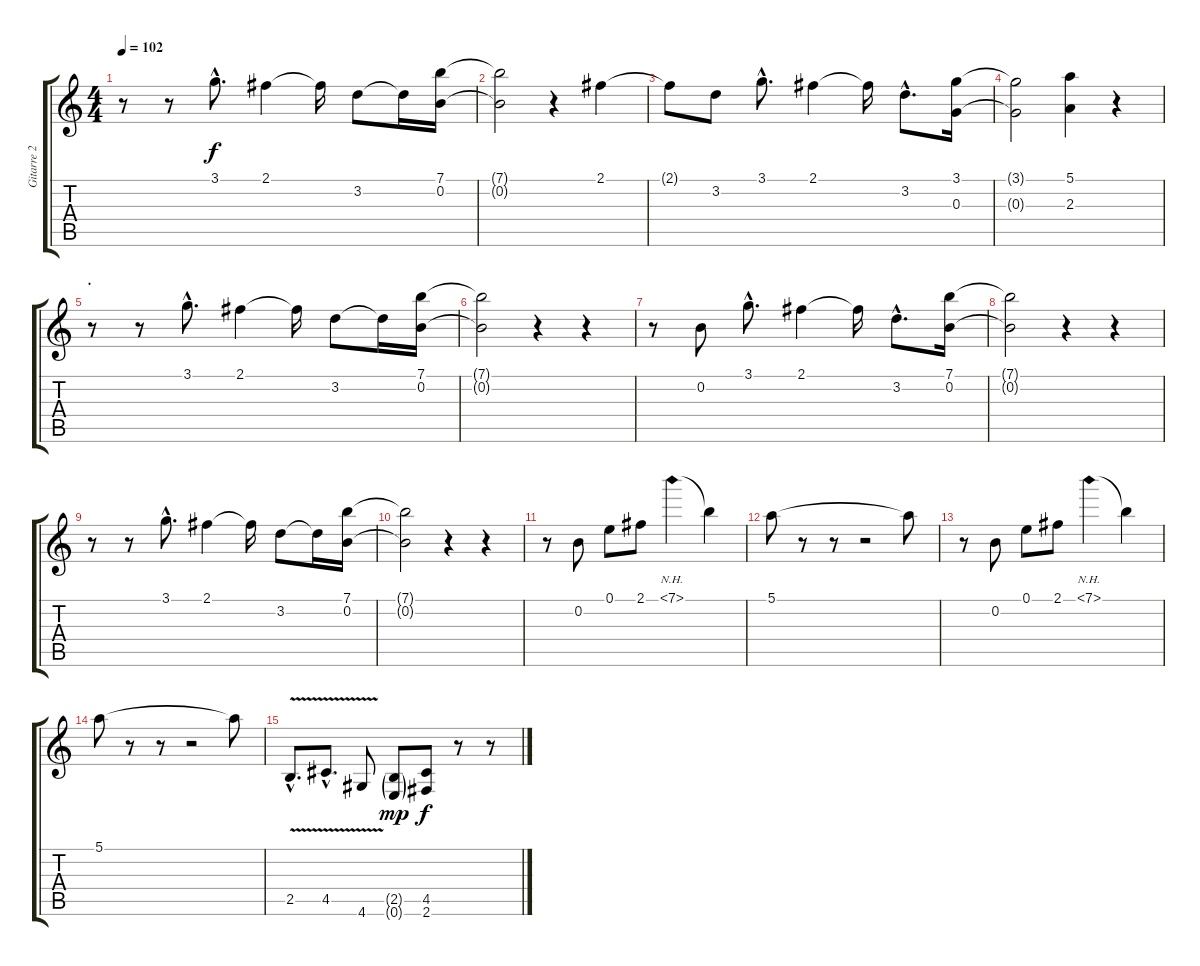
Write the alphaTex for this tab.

\track ("Gitarre 2" "Gitarre 2") {instrument electricguitarjazz}
\staff {score tabs}
\tuning (E4 B3 G3 D3 A2 E2) {hide}
\ts (4 4)
\tempo 102
\clef g2
\ks c
r.8{dy f} r.8 3.1{hac}.8{d} 2.1.4 2.1{t}.16 3.2.8 3.2{t}.16 (7.1 0.2).16 |
(7.1{t} 0.2{t}).2 r.4 2.1.4 |
2.1{t}.8 3.2.8 3.1{hac}.8{d} 2.1.4 2.1{t}.16 3.2{hac}.8{d} (3.1 0.3).16 |
(3.1{t} 0.3{t}).2 (5.1 2.3).4 r.4 |
\section ("" ".")
r.8 r.8 3.1{hac}.8{d} 2.1.4 2.1{t}.16 3.2.8 3.2{t}.16 (7.1 0.2).16 |
(7.1{t} 0.2{t}).2 r.4 r.4 |
r.8 0.2.8 3.1{hac}.8{d} 2.1.4 2.1{t}.16 3.2{hac}.8{d} (7.1 0.2).16 |
(7.1{t} 0.2{t}).2 r.4 r.4 |
r.8 r.8 3.1{hac}.8{d} 2.1.4 2.1{t}.16 3.2.8 3.2{t}.16 (7.1 0.2).16 |
(7.1{t} 0.2{t}).2 r.4 r.4 |
r.8{volume 14} 0.2.8 0.1.8 2.1.8 7.1{nh}.4 7.1{t}.4 |
5.1.8 r.8 r.8 r.2 5.1{t}.8 |
r.8 0.2.8 0.1.8 2.1.8 7.1{nh}.4 7.1{t}.4 |
5.1.8 r.8 r.8 r.2 5.1{t}.8 |
2.5{v hac}.8{d instrument distortionguitar} 4.5{v hac}.8{d} 4.6{v}.8 (2.5{g} 0.6{g}).8{dy mp} (4.5 2.6).8{dy f} r.8 r.8
